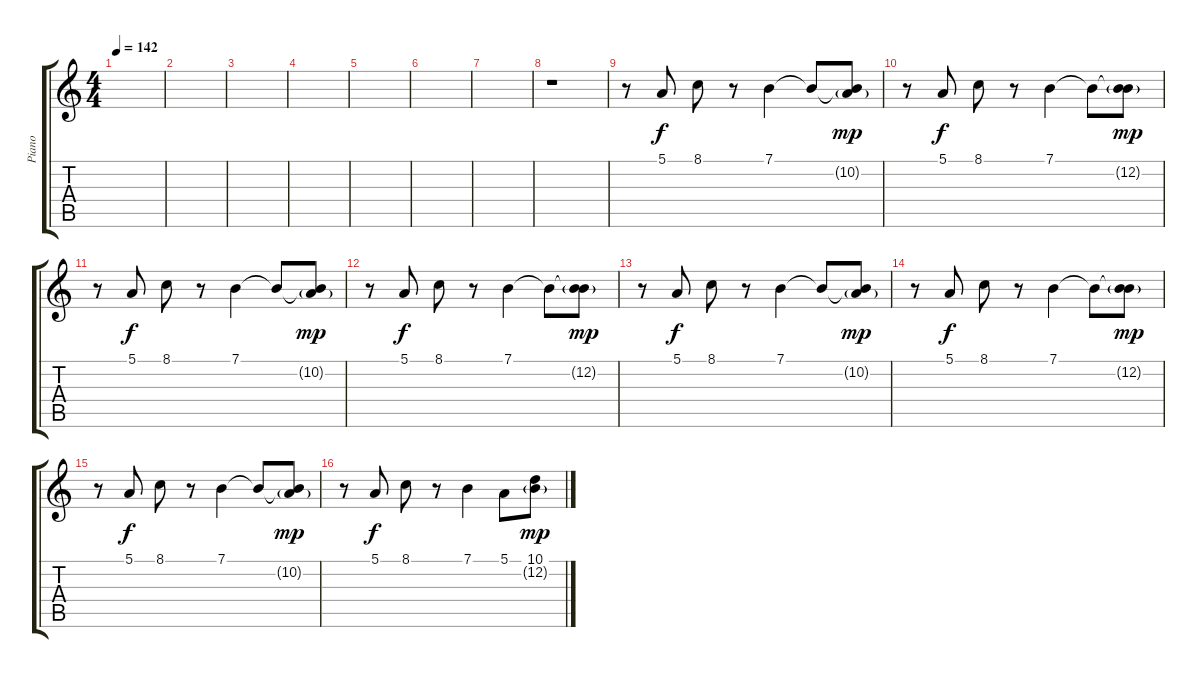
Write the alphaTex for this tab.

\track ("Piano" "Piano") {instrument electricpiano1}
\staff {score tabs}
\tuning (E4 B3 G3 D3 A2 E2) {hide}
\ts (4 4)
\tempo 142
\clef g2
\ks c
|
|
|
|
|
|
|
r.1{volume 2} |
r.8{volume 5} 5.1.8 8.1.8 r.8 7.1.4 7.1{t}.8 (7.1{t} 10.2{g}).8{dy mp} |
r.8 5.1.8{dy f} 8.1.8 r.8 7.1.4 7.1{t}.8 (7.1{t} 12.2{g}).8{dy mp} |
r.8 5.1.8{dy f} 8.1.8 r.8 7.1.4 7.1{t}.8 (7.1{t} 10.2{g}).8{dy mp} |
r.8 5.1.8{dy f} 8.1.8 r.8 7.1.4 7.1{t}.8 (7.1{t} 12.2{g}).8{dy mp} |
r.8{volume 9} 5.1.8{dy f} 8.1.8 r.8 7.1.4 7.1{t}.8 (7.1{t} 10.2{g}).8{dy mp} |
r.8 5.1.8{dy f} 8.1.8 r.8 7.1.4 7.1{t}.8 (7.1{t} 12.2{g}).8{dy mp} |
r.8 5.1.8{dy f} 8.1.8 r.8 7.1.4 7.1{t}.8 (7.1{t} 10.2{g}).8{dy mp} |
r.8 5.1.8{dy f} 8.1.8 r.8 7.1.4 5.1.8 (10.1 12.2{g}).8{dy mp}
